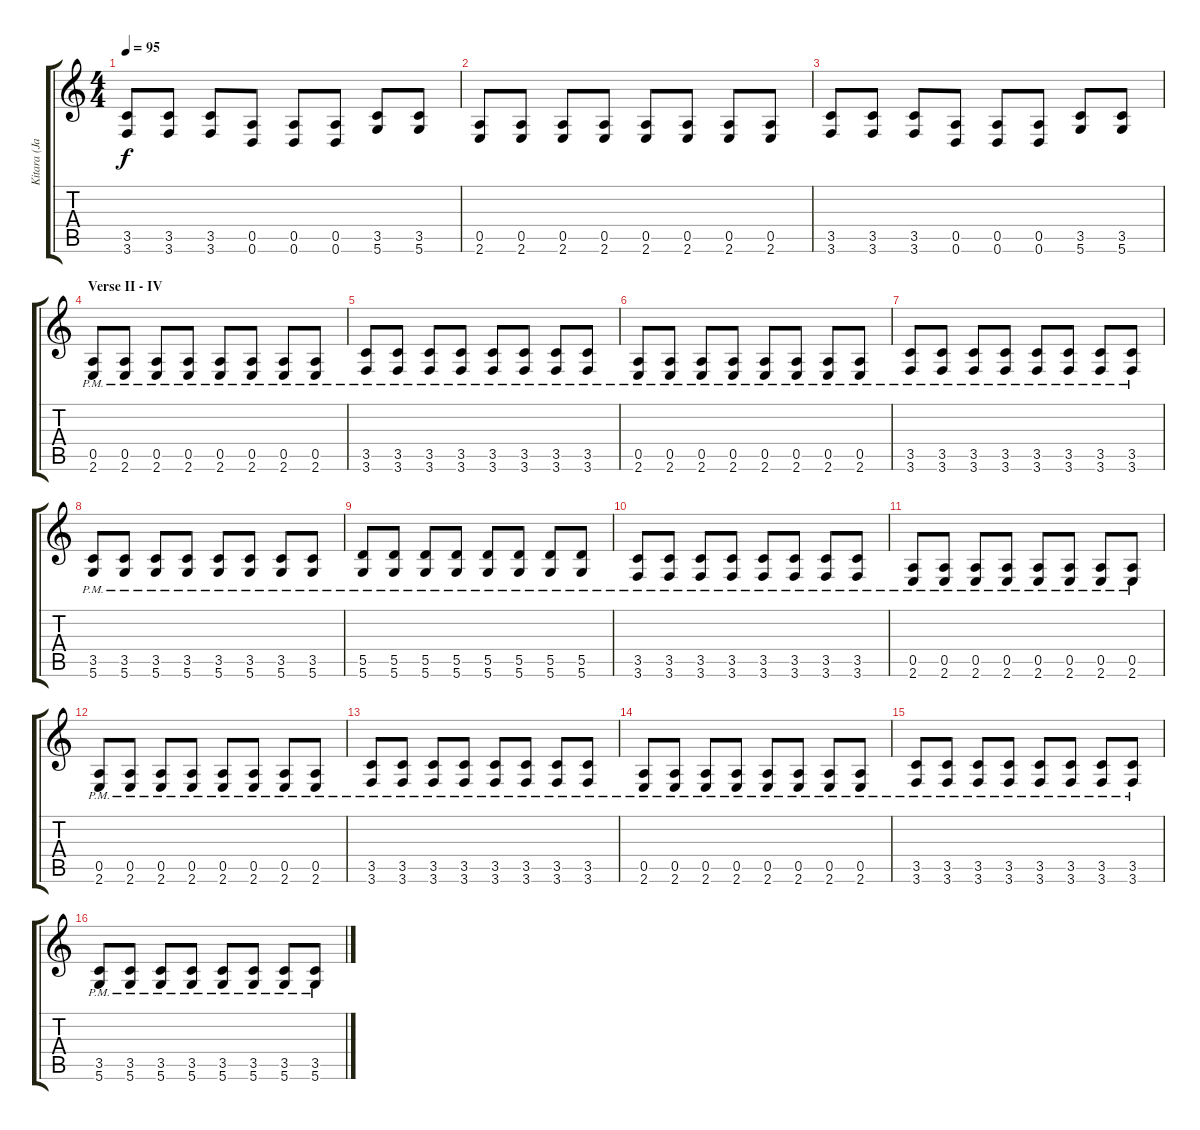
\track ("Kitara (Jarkko Petosalmi)" "Kitara (Ja") {instrument distortionguitar}
\staff {score tabs}
\tuning (E4 B3 G3 D3 A2 D2) {hide}
\ts (4 4)
\tempo 95
\clef g2
\ks c
(3.5 3.6).8{dy f} (3.5 3.6).8 (3.5 3.6).8 (0.5 0.6).8 (0.5 0.6).8 (0.5 0.6).8 (3.5 5.6).8 (3.5 5.6).8 |
(0.5 2.6).8 (0.5 2.6).8 (0.5 2.6).8 (0.5 2.6).8 (0.5 2.6).8 (0.5 2.6).8 (0.5 2.6).8 (0.5 2.6).8 |
(3.5 3.6).8 (3.5 3.6).8 (3.5 3.6).8 (0.5 0.6).8 (0.5 0.6).8 (0.5 0.6).8 (3.5 5.6).8 (3.5 5.6).8 |
\section ("" "Verse II - IV")
(0.5{pm} 2.6{pm}).8 (0.5{pm} 2.6{pm}).8 (0.5{pm} 2.6{pm}).8 (0.5{pm} 2.6{pm}).8 (0.5{pm} 2.6{pm}).8 (0.5{pm} 2.6{pm}).8 (0.5{pm} 2.6{pm}).8 (0.5{pm} 2.6{pm}).8 |
(3.5{pm} 3.6{pm}).8 (3.5{pm} 3.6{pm}).8 (3.5{pm} 3.6{pm}).8 (3.5{pm} 3.6{pm}).8 (3.5{pm} 3.6{pm}).8 (3.5{pm} 3.6{pm}).8 (3.5{pm} 3.6{pm}).8 (3.5{pm} 3.6{pm}).8 |
(0.5{pm} 2.6{pm}).8 (0.5{pm} 2.6{pm}).8 (0.5{pm} 2.6{pm}).8 (0.5{pm} 2.6{pm}).8 (0.5{pm} 2.6{pm}).8 (0.5{pm} 2.6{pm}).8 (0.5{pm} 2.6{pm}).8 (0.5{pm} 2.6{pm}).8 |
(3.5{pm} 3.6{pm}).8 (3.5{pm} 3.6{pm}).8 (3.5{pm} 3.6{pm}).8 (3.5{pm} 3.6{pm}).8 (3.5{pm} 3.6{pm}).8 (3.5{pm} 3.6{pm}).8 (3.5{pm} 3.6{pm}).8 (3.5{pm} 3.6{pm}).8 |
(3.5{pm} 5.6{pm}).8 (3.5{pm} 5.6{pm}).8 (3.5{pm} 5.6{pm}).8 (3.5{pm} 5.6{pm}).8 (3.5{pm} 5.6{pm}).8 (3.5{pm} 5.6{pm}).8 (3.5{pm} 5.6{pm}).8 (3.5{pm} 5.6{pm}).8 |
(5.5{pm} 5.6{pm}).8 (5.5{pm} 5.6{pm}).8 (5.5{pm} 5.6{pm}).8 (5.5{pm} 5.6{pm}).8 (5.5{pm} 5.6{pm}).8 (5.5{pm} 5.6{pm}).8 (5.5{pm} 5.6{pm}).8 (5.5{pm} 5.6{pm}).8 |
(3.5{pm} 3.6{pm}).8 (3.5{pm} 3.6{pm}).8 (3.5{pm} 3.6{pm}).8 (3.5{pm} 3.6{pm}).8 (3.5{pm} 3.6{pm}).8 (3.5{pm} 3.6{pm}).8 (3.5{pm} 3.6{pm}).8 (3.5{pm} 3.6{pm}).8 |
(0.5{pm} 2.6{pm}).8 (0.5{pm} 2.6{pm}).8 (0.5{pm} 2.6{pm}).8 (0.5{pm} 2.6{pm}).8 (0.5{pm} 2.6{pm}).8 (0.5{pm} 2.6{pm}).8 (0.5{pm} 2.6{pm}).8 (0.5{pm} 2.6{pm}).8 |
(0.5{pm} 2.6{pm}).8 (0.5{pm} 2.6{pm}).8 (0.5{pm} 2.6{pm}).8 (0.5{pm} 2.6{pm}).8 (0.5{pm} 2.6{pm}).8 (0.5{pm} 2.6{pm}).8 (0.5{pm} 2.6{pm}).8 (0.5{pm} 2.6{pm}).8 |
(3.5{pm} 3.6{pm}).8 (3.5{pm} 3.6{pm}).8 (3.5{pm} 3.6{pm}).8 (3.5{pm} 3.6{pm}).8 (3.5{pm} 3.6{pm}).8 (3.5{pm} 3.6{pm}).8 (3.5{pm} 3.6{pm}).8 (3.5{pm} 3.6{pm}).8 |
(0.5{pm} 2.6{pm}).8 (0.5{pm} 2.6{pm}).8 (0.5{pm} 2.6{pm}).8 (0.5{pm} 2.6{pm}).8 (0.5{pm} 2.6{pm}).8 (0.5{pm} 2.6{pm}).8 (0.5{pm} 2.6{pm}).8 (0.5{pm} 2.6{pm}).8 |
(3.5{pm} 3.6{pm}).8 (3.5{pm} 3.6{pm}).8 (3.5{pm} 3.6{pm}).8 (3.5{pm} 3.6{pm}).8 (3.5{pm} 3.6{pm}).8 (3.5{pm} 3.6{pm}).8 (3.5{pm} 3.6{pm}).8 (3.5{pm} 3.6{pm}).8 |
(3.5{pm} 5.6{pm}).8 (3.5{pm} 5.6{pm}).8 (3.5{pm} 5.6{pm}).8 (3.5{pm} 5.6{pm}).8 (3.5{pm} 5.6{pm}).8 (3.5{pm} 5.6{pm}).8 (3.5{pm} 5.6{pm}).8 (3.5{pm} 5.6{pm}).8
